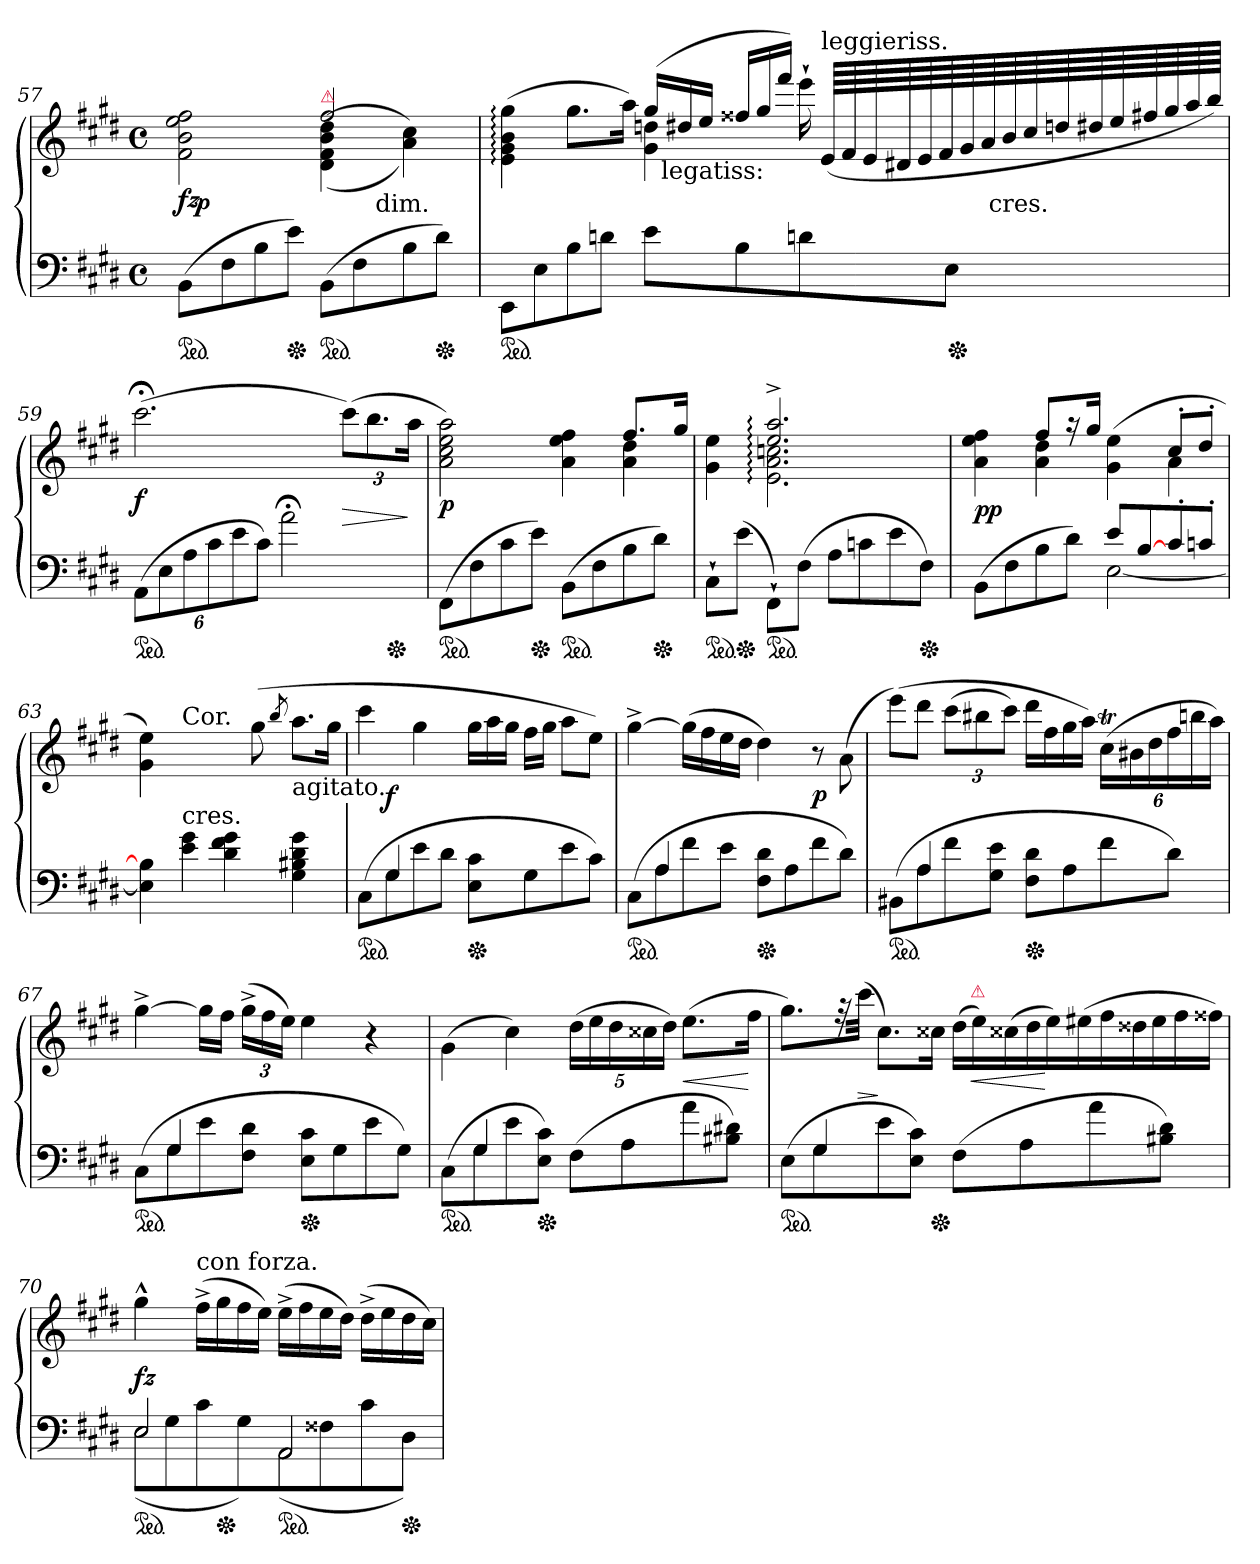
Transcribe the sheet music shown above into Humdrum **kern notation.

**kern	**kern	**dynam
*part1	*part1	*part1
*staff2	*staff1	*staff1/2
*clefF4	*clefG2	*
*k[f#c#g#d#]	*k[f#c#g#d#]	*
*M4/4	*M4/4	*
*met(c)	*met(c)	*
=57	=57	=57
*	*^	*
*	*	*^	*
*	*	*	*^	*
*ped	*	*	*	*	*
(>8BBL	2f# 2b 2ee 2ff#	2ryy	24ryy	2ryy	fz
.	.	.	3%2ryy	.	p
8F#	.	.	.	.	.
8B	.	.	.	.	.
*Xped	*	*	*	*	*
8eJ)	.	.	.	.	.
!	!LO:TX:a:color=crimson:t=⚠	!	!	!	!
*ped	*	*	*	*	*
(>8BBL	2ff#	(<(>4d# 4f# 4b 4dd#	.	8.ryy	.
8F#	.	.	.	.	.
!	!	!	!	!LO:TX:c:t=dim.	!
.	.	.	.	4ryy	.
.	.	.	6..ryy	.	.
8B	.	4a 4cc#))	.	.	.
*Xped	*	*	*	*	*
8d#J)	.	.	.	.	.
.	.	.	.	16ryy	.
*	*	*v	*v	*v	*
=58	=58	=58	=58
*ped	*	*	*
8EEL	2ryy	(>4e: 4g#: 4b: 4gg#:	.
8E	.	.	.
8B	.	8.gg#L	.
8dnJ	.	.	.
.	.	16aaJk)	.
*	*Xtuplet	*	*
8eL	(>24gg#LL	4g# 4ddn	.
!	!LO:TX:b:t=legatiss&colon;	!	!
.	24dd#X	.	.
.	24eeJJ	.	.
8B	24ff##XLL	.	.
.	24gg#	.	.
.	24fff#JJ)	.	.
8dn	16eee`\	4ryy	.
!	!LO:TX:a:t=leggieriss.	!	!
.	(<272%3e!/LLLL	.	.
.	272%3f#!/	.	.
.	272%3e!/	.	.
.	272%3d#X!/	.	.
.	272%3e!/	.	.
.	272%3f#!/	.	.
8EJ	.	.	.
*Xped	*	*	*
.	272%3g#!/	.	.
.	272%3a!/	.	.
!	!LO:TX:c:t=cres.	!	!
.	272%3b!/	.	.
.	272%3cc#!/	.	.
.	272%3ddn!/	.	.
.	272%3dd#X!/	.	.
.	272%3ee!/	.	.
.	272%3ff#X!/	.	.
.	272%3gg#!/	.	.
.	272%3aa!/	.	.
.	272%3bb!/JJJJ)	.	.
=59	=59	=59	=59
*ped	*	*	*
(12AAL	(>2.ccc#;<	3%2ryy	f
12E	.	.	.
12A	.	.	.
12c#	.	.	.
12e	.	.	.
12c#J)	.	.	.
2a;\	.	.	.
.	.	6ryy	.
*	*tuplet	*	*
.	(>12ccc#\L)	.	>
.	12.bb\	24.ryy	.
*Xped	*	*	*
.	.	12ryy	.
.	24aa\Jk	.	]
.	.	48ryy	.
=60	=60	=60	=60
*ped	*	*	*
(>8FF#L	2.ryy	2a 2cc# 2ee 2aa)	p
8F#	.	.	.
8c#	.	.	.
*Xped	*	*	*
8eJ)	.	.	.
*ped	*	*	*
(>8BBL	.	4a 4ee 4ff#	.
8F#	.	.	.
8B	8.ff#L	4a 4dd#	.
*Xped	*	*	*
8d#J)	.	.	.
.	16gg#Jk	.	.
=61	=61	=61	=61
*ped	*	*	*
8C#`L	4ryy	4g# 4ee	.
*Xped	*	*	*
(>8eJ	.	.	.
*ped	*	*	*
8FF#`\L)	2.ee:^ 2.aa:^	2.e: 2.a: 2.ccn:	.
(>8F#J	.	.	.
8AL	.	.	.
8cn	.	.	.
8e	.	.	.
*Xped	*	*	*
8F#J)	.	.	.
=62	=62	=62	=62
*^	*	*	*
2ryy	(>8BBL	4ryy	4a 4ee 4ff#	pp
.	8F#	.	.	.
.	8B	8ff#L	4a 4dd#	.
.	8d#J)	16raa	.	.
.	.	16gg#Jk	.	.
8eL	[2E	(>4g# 4ee	4ryy	.
[8B	.	.	.	.
8c#'<	.	8cc#'L	4a	.
8cn'<J	.	8dd#'J	.	.
*v	*v	*	*	*
*	*v	*v	*
=63	=63	=63
4E] 4B]	4g# 4ee)	.
!	!LO:TX:c:t=cres.	!
!	!LO:TX:a:t=Cor.	!
4e!\ 4g#!\	4ryy	.
4d#!\ 4f#!\ 4g#!\	8ryy	.
.	(>8gg#\	.
.	8qbb/	.
!	!LO:TX:b:t=agitato.	!
4G#!\ 4B#X!\ 4d#!\ 4g#!\	8.aa\L	.
.	16gg#\Jk	.
=64	=64	=64
*^	*^	*
*ped	*	*	*	*
8ryy	(>8C#L	4ccc#	8ryy	.
4G#	8G#	.	2..ryy	f
.	8e	4gg#	.	.
8ryy	8d#J	.	.	.
*	*	*Xtuplet	*	*
*Xped	*	*	*	*
2ryy	8E 8c#L	24gg#LL	.	.
.	.	24aa	.	.
.	.	24gg#JJ	.	.
.	8G#	16ff#LL	.	.
.	.	16gg#JJ	.	.
.	8e	8aaL	.	.
.	8c#J)	8eeJ)	.	.
*	*	*v	*v	*
=65	=65	=65	=65
*ped	*	*	*
8ryy	(>8C#L	[4gg#^<	.
4A	8A	.	.
.	8f#	(>16gg#LL]	.
.	.	16ff#	.
8ryy	8eJ	16ee	.
.	.	16dd#JJ	.
*Xped	*	*	*
2ryy	8F# 8d#L	4dd#)	.
.	8A	.	.
.	8f#	8r	p
.	8d#J)	(>8a\	.
=66	=66	=66	=66
*ped	*	*	*
8ryy	(>8BB#XL	(>8eeeL)	.
4A	8A	8ddd#J	.
*	*	*tuplet	*
.	8f#	(>12ccc#L	.
.	.	12bb#X	.
8ryy	8G# 8eJ	.	.
.	.	12ccc#J)	.
*Xped	*	*	*
2ryy	8F# 8d#L	16ddd#LL	.
.	.	16ff#	.
.	8A	16gg#	.
.	.	16aaJJ)	.
.	8f#	(>24cc#TLL	.
.	.	24b#X	.
.	.	24dd#	.
.	8d#J)	24ff#	.
.	.	24bbn	.
.	.	24aaJJ)	.
=67	=67	=67	=67
*ped	*	*	*
8ryy	(>8C#L	[4gg#^<	.
4G#	8G#	.	.
.	8e	16gg#LL]	.
.	.	16ff#JJ	.
8ryy	8F# 8d#J	(>24gg#^<LL	.
.	.	24ff#	.
.	.	24eeJJ)	.
*Xped	*	*	*
2ryy	8E 8c#L	4ee	.
.	8G#	.	.
.	8e	4r	.
.	8G#J)	.	.
=68	=68	=68	=68
*ped	*	*	*
8ryy	(>8C#L	(>4g#\	.
4G#	8G#	.	.
.	8e	4cc#)	.
*Xped	*	*	*
8ryy	8E 8c#J)	.	.
2ryy	(>8F#L	(>20dd#LL	.
.	.	20ee	.
.	.	20dd#	.
.	8A	.	.
.	.	20cc##X	.
.	.	20dd#JJ)	.
.	8a	(>8.eeL	<
.	8B#X 8d#XJ)	.	.
.	.	16ff#Jk	[
=69	=69	=69	=69
*ped	*	*	*
8ryy	(>8EL	8.gg#L)	.
4G#	8G#	.	.
.	.	32rff	.
.	.	(>32ccc#Jkk	>
.	8e	8.cc#L)	]
8ryy	8E 8c#J)	.	.
*Xped	*	*	*
.	.	16cc##XJk	.
*	*	*Xtuplet	*
2ryy	(>8F#L	(>22dd#LL	.
!	!	!LO:TX:a:color=crimson:t=⚠	!
!	!	!	!LO:HP:b
.	.	22ee)	<
.	.	(>22cc##X	.
.	8A	.	.
.	.	22dd#	.
.	.	22ee)	[
.	.	(>22ee#X	.
.	8a	.	.
.	.	22ff#	.
.	.	22dd##X	.
.	.	22ee#	.
.	8B#X 8d#J)	.	.
.	.	22ff#	.
.	.	22ff##XJJ)	.
=70	=70	=70	=70
!	!LO:N:vis=2	!	!
*ped	*	*	*
2E	(>8E	4gg#^^	fz
.	8G#	.	.
!	!	!LO:TX:a:t=con forza.	!
.	8c#	(>16ff#^<LL	.
*Xped	*	*	*
.	.	16gg#	.
.	8G#J)	16ff#	.
.	.	16eeJJ)	.
!	!LO:N:vis=2	!	!
*ped	*	*	*
2AA	(>8AA	(>16ee^<LL	.
.	.	16ff#	.
.	8F##X	16ee	.
.	.	16dd#JJ)	.
.	8c#	(>16dd#^<LL	.
.	.	16ee	.
*Xped	*	*	*
.	8D#J)	16dd#	.
.	.	16cc#JJ)	.
*v	*v	*	*
=	=	=
*-	*-	*-
